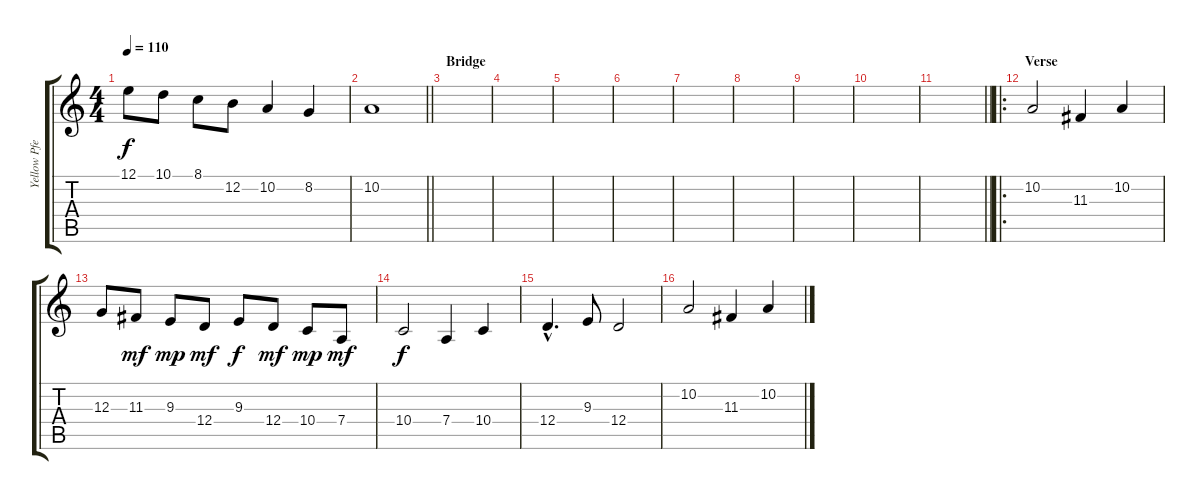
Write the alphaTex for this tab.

\track ("Yellow Pfeifer" "Yellow Pfe") {instrument violin}
\staff {score tabs}
\tuning (E4 B3 G3 D3 A2 E2) {hide}
\ts (4 4)
\tempo 110
\clef g2
\ks c
12.1.8{dy f} 10.1.8 8.1.8 12.2.8 10.2.4 8.2.4 |
\barLineRight lightlight
10.2.1 |
\section ("" "Bridge")
|
|
|
|
|
|
|
|
\barLineRight lightlight
|
\ro
\section ("" "Verse")
10.2.2 11.3.4 10.2.4 |
12.3.8 11.3.8{dy mf} 9.3.8{dy mp} 12.4.8{dy mf} 9.3.8{dy f} 12.4.8{dy mf} 10.4.8{dy mp} 7.4.8{dy mf} |
10.4.2{dy f} 7.4.4 10.4.4 |
12.4{hac}.4{d} 9.3.8 12.4.2 |
10.2.2 11.3.4 10.2.4
